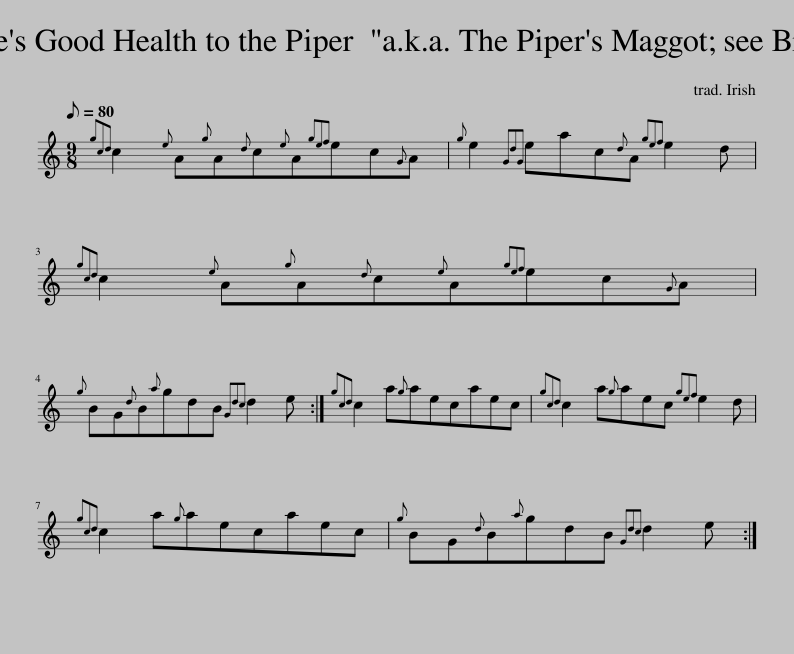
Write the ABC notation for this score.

X:1
L:1/8
Q:1/8=80
M:9/8
I:linebreak $
K:C
V:1 treble
V:1
{gcd} c2{e} A{g}A{d}c{e}A{gef}ec{G}A |{g} e2{GdG} eac{d}A{gef} e2 d |${gcd} c2{e} A{g}A{d}c{e}A{gef}ec{G}A |${g} BG{d}B{a}gdB{Gdc} d2 e :|{gcd} c2 a{g}aecaec | %5
{gcd} c2 a{g}aec{gef} e2 d |${gcd} c2 a{g}aecaec |{g} BG{d}B{a}gdB{Gdc} d2 e :| %8
